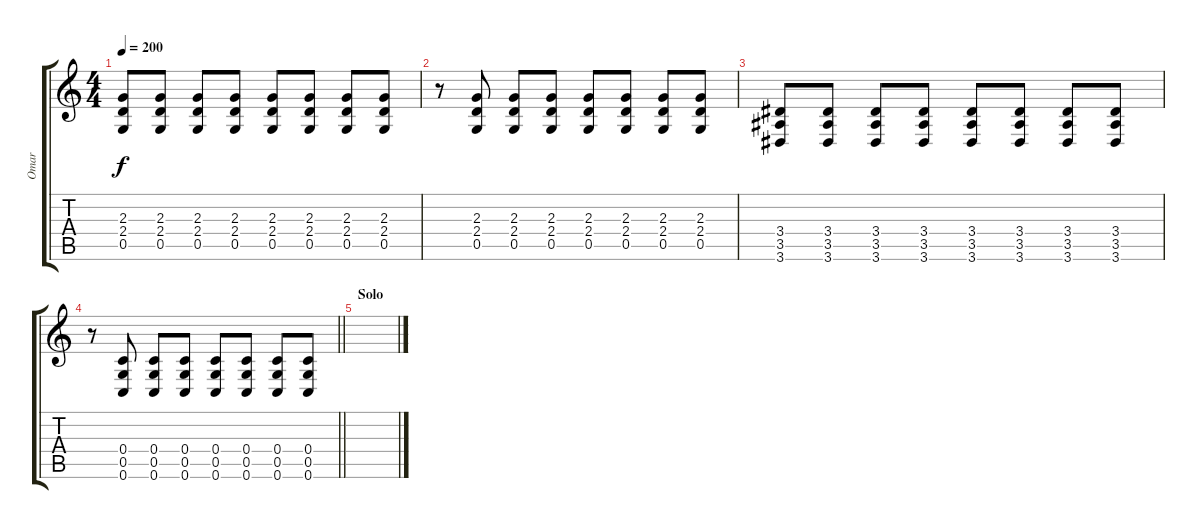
\track ("Omar" "Omar") {instrument distortionguitar}
\staff {score tabs}
\tuning (D4 A3 F3 C3 G2 C2) {hide}
\ts (4 4)
\tempo 200
\clef g2
\ks c
(2.3 2.4 0.5).8{dy f instrument distortionguitar} (2.3 2.4 0.5).8 (2.3 2.4 0.5).8 (2.3 2.4 0.5).8 (2.3 2.4 0.5).8 (2.3 2.4 0.5).8 (2.3 2.4 0.5).8 (2.3 2.4 0.5).8 |
r.8 (2.3 2.4 0.5).8 (2.3 2.4 0.5).8 (2.3 2.4 0.5).8 (2.3 2.4 0.5).8 (2.3 2.4 0.5).8 (2.3 2.4 0.5).8 (2.3 2.4 0.5).8 |
(3.4 3.5 3.6).8 (3.4 3.5 3.6).8 (3.4 3.5 3.6).8 (3.4 3.5 3.6).8 (3.4 3.5 3.6).8 (3.4 3.5 3.6).8 (3.4 3.5 3.6).8 (3.4 3.5 3.6).8 |
\barLineRight lightlight
r.8 (0.4 0.5 0.6).8 (0.4 0.5 0.6).8 (0.4 0.5 0.6).8 (0.4 0.5 0.6).8 (0.4 0.5 0.6).8 (0.4 0.5 0.6).8 (0.4 0.5 0.6).8 |
\section ("" "Solo")
